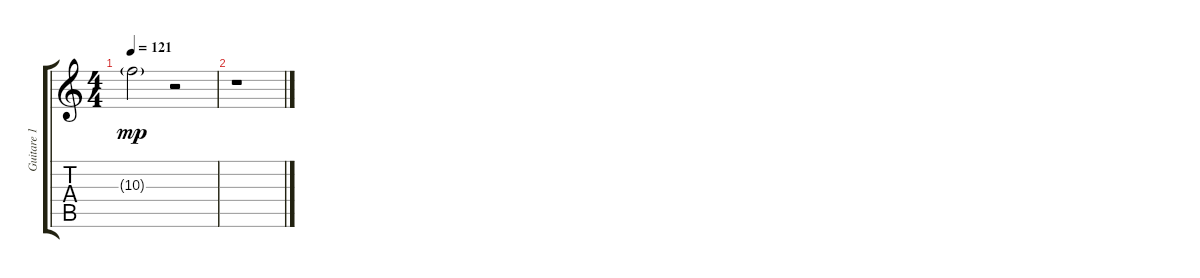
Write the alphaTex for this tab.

\track ("Guitare 1" "Guitare 1") {instrument electricguitarclean}
\staff {score tabs}
\tuning (E4 B3 G3 D3 A2 E2) {hide}
\ts (4 4)
\tempo 121
\clef g2
\ks c
10.3{g}.2{dy mp} r.2 |
r.1
